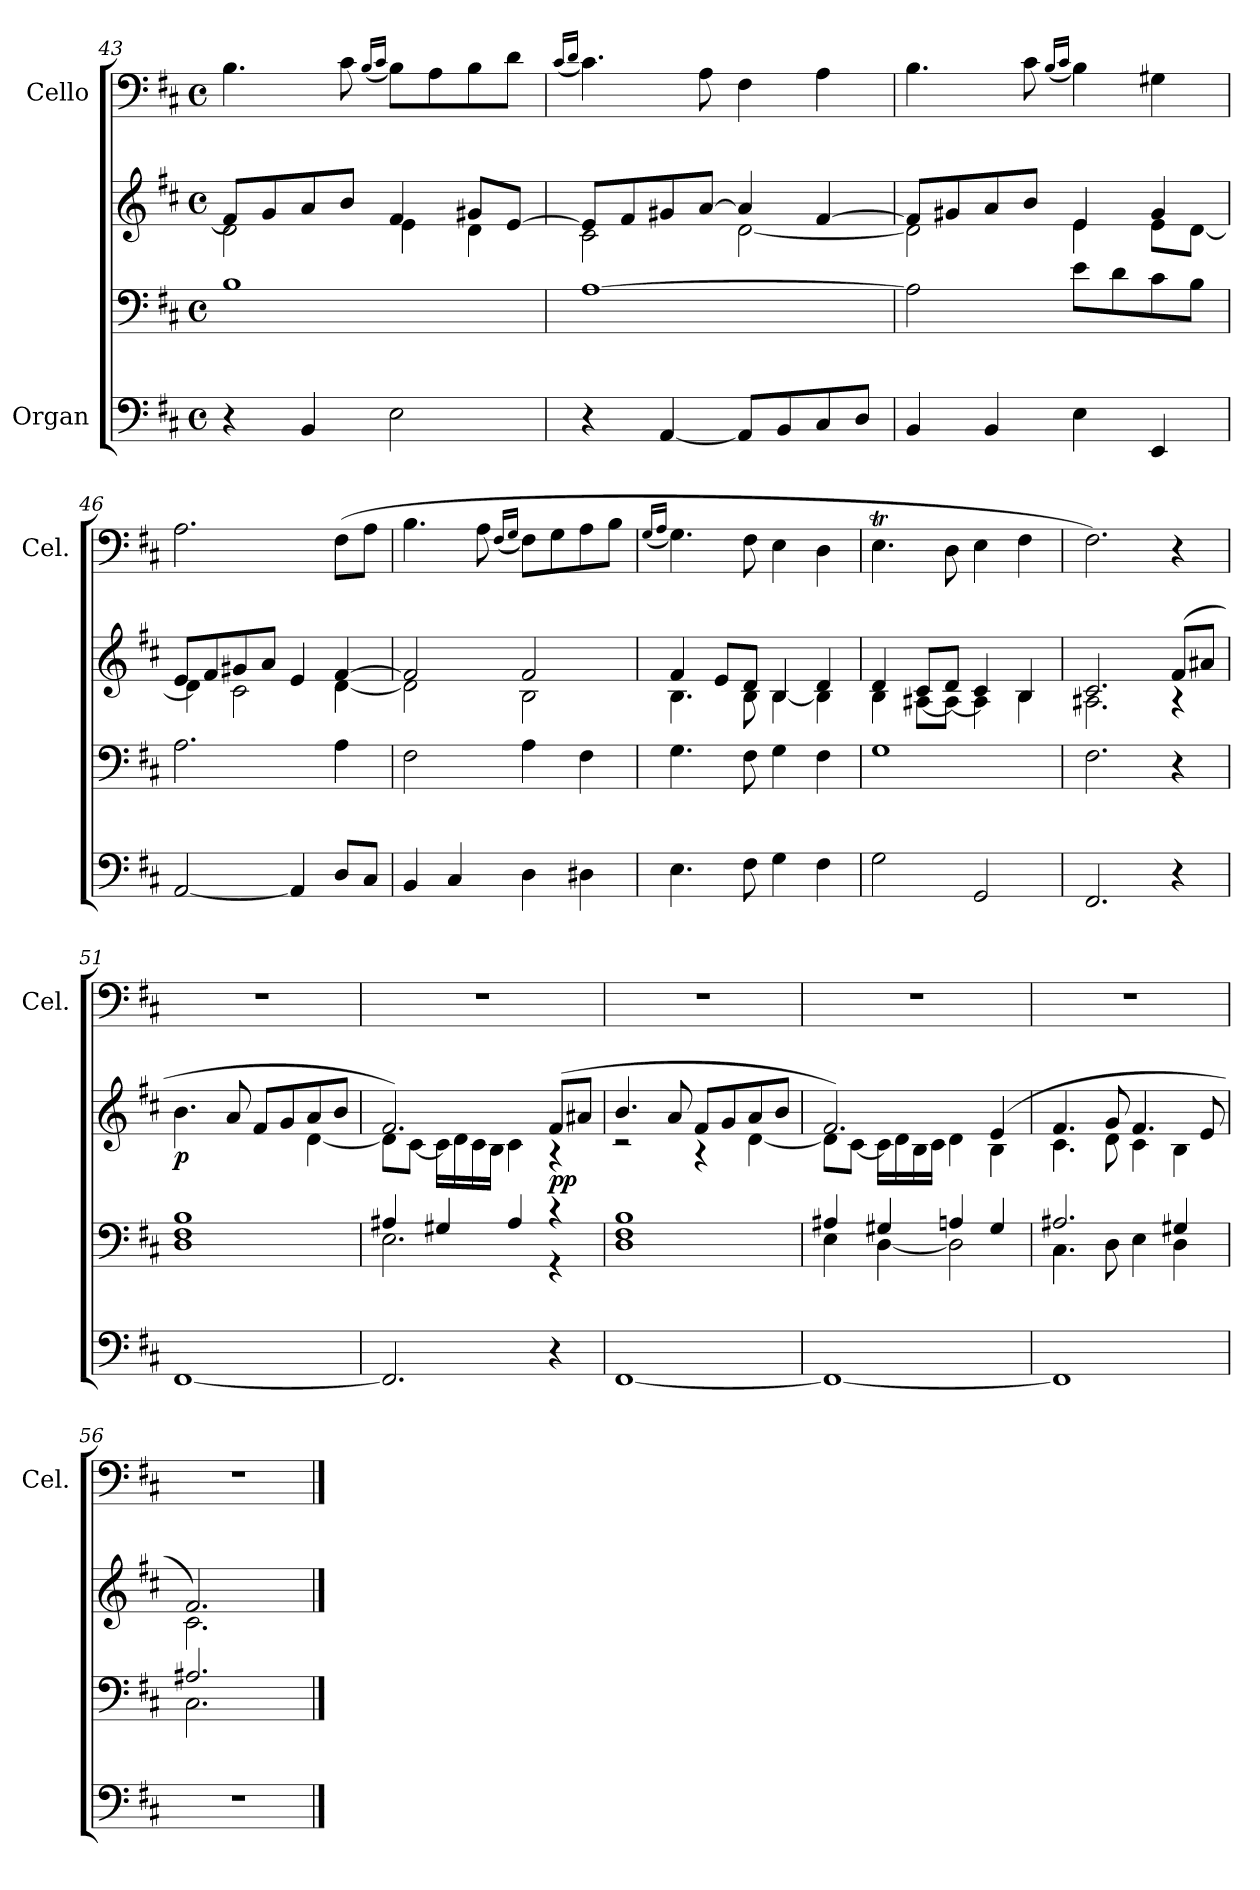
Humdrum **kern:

**kern	**kern	**kern	**dynam	**kern
*part2	*part2	*part2	*part2	*part1
*staff4	*staff3	*staff2	*staff2/3/4	*staff1
*I"Organ	*	*	*	*I"Cello
*	*	*	*	*I'Cel.
*clefF4	*clefF4	*clefG2	*	*clefF4
*k[f#c#]	*k[f#c#]	*k[f#c#]	*	*k[f#c#]
*M4/4	*M4/4	*M4/4	*	*M4/4
*met(c)	*met(c)	*met(c)	*	*met(c)
=43	=43	=43	=43	=43
*	*	*^	*	*
4r	1B	8f#/L]	2d\	.	4.B\
.	.	8g/	.	.	.
4BB/	.	8a/	.	.	.
.	.	8b/J	.	.	8c#\
.	.	.	.	.	(16qB/LL
.	.	.	.	.	16qc#/JJ
2E\	.	4f#/	4e\	.	8B\L)
.	.	.	.	.	8A\
.	.	8g#X/L	4d\	.	8B\
.	.	[8e/J	.	.	8d\J
=44	=44	=44	=44	=44	=44
.	.	.	.	.	(16qc#/LL
.	.	.	.	.	16qd/JJ
4r	[1A	8e/L]	2c#\	.	4.c#\)
.	.	8f#/	.	.	.
[4AA/	.	8g#X/	.	.	.
.	.	[8a/J	.	.	8A\
8AA/L]	.	4a/]	[2d\	.	4F#\
8BB/	.	.	.	.	.
8C#/	.	[4f#/	.	.	4A\
8D/J	.	.	.	.	.
!!LO:PB:g=z
=45	=45	=45	=45	=45	=45
4BB/	2A\]	8f#/L]	2d\]	.	4.B\
.	.	8g#X/	.	.	.
4BB/	.	8a/	.	.	.
.	.	8b/J	.	.	8c#\
.	.	.	.	.	(16qB/LL
.	.	.	.	.	16qc#/JJ
4E\	8e\L	4e/	4e\	.	4B\)
.	8d\	.	.	.	.
4EE/	8c#\	4g#/	8e\L	.	4G#X\
.	8B\J	.	[8d\J	.	.
=46	=46	=46	=46	=46	=46
[2AA/	2.A\	8e/L	4d\]	.	2.A\
.	.	8f#/	.	.	.
.	.	8g#X/	2c#\	.	.
.	.	8a/J	.	.	.
4AA/]	.	4e/	.	.	.
8D/L	4A\	[4f#/	[4d\	.	(8F#\L
8C#/J	.	.	.	.	8A\J
=47	=47	=47	=47	=47	=47
4BB/	2F#\	2f#/]	2d\]	.	4.B\
4C#/	.	.	.	.	.
.	.	.	.	.	8A\
.	.	.	.	.	(16qF#/LL
.	.	.	.	.	16qG/JJ
4D\	4A\	2f#/	2B\	.	8F#\L)
.	.	.	.	.	8G\
4D#X\	4F#\	.	.	.	8A\
.	.	.	.	.	8B\J
=48	=48	=48	=48	=48	=48
.	.	.	.	.	(16qG/LL
.	.	.	.	.	16qA/JJ
4.E\	4.G\	4f#/	4.B\	.	4.G\)
.	.	8e/L	.	.	.
8F#\	8F#\	8d/J	8B\	.	8F#\
4G\	4G\	4B/	[4B\	.	4E\
4F#\	4F#\	4d/	4B\]	.	4D\
=49	=49	=49	=49	=49	=49
2G\	1G	4d/	4B\	.	4.ET\
.	.	8c#/L	[8A#X\L	.	.
.	.	8d/J	8A#\J_	.	8D\
2GG/	.	4c#/	4A#\]	.	4E\
.	.	4B/	4B\	.	4F#\
=50	=50	=50	=50	=50	=50
2.FF#/	2.F#\	2.c#/	2.A#X\	.	2.F#\)
4r	4r	(8f#/L	4r	.	4r
.	.	8a#X/J	.	.	.
=51	=51	=51	=51	=51	=51
!	!	!	!	!LO:DY:b	!
[1FF#	1D 1F# 1B	4.b\	2.ryy	p	1r
.	.	8a/	.	.	.
.	.	8f#/L	.	.	.
.	.	8g/	.	.	.
.	.	8a/	[4d\	.	.
.	.	8b/J	.	.	.
!!LO:LB:g=z
=52	=52	=52	=52	=52	=52
*	*^	*	*	*	*
2.FF#/]	4A#X/	2.E\	2.f#/)	8d\L]	.	1r
.	.	.	.	[8c#\J	.	.
.	4G#X/	.	.	16c#\LL]	.	.
.	.	.	.	16d\	.	.
.	.	.	.	16c#\	.	.
.	.	.	.	16B\JJ	.	.
.	4A#/	.	.	4c#\	.	.
!	!	!	!	!	!LO:DY:b	!
4r	4r	4r	(8f#/L	4r	pp	.
.	.	.	8a#X/J	.	.	.
*	*v	*v	*	*	*	*
=53	=53	=53	=53	=53	=53
[1FF#	1D 1F# 1B	4.b/	2r	.	1r
.	.	8a/	.	.	.
.	.	8f#/L	4r	.	.
.	.	8g/	.	.	.
.	.	8a/	[4d\	.	.
.	.	8b/J	.	.	.
=54	=54	=54	=54	=54	=54
*	*^	*	*	*	*
1FF#_	4A#X/	4E\	2.f#/)	8d\L]	.	1r
.	.	.	.	[8c#\J	.	.
.	4G#X/	[4D\	.	16c#\LL]	.	.
.	.	.	.	16d\	.	.
.	.	.	.	16B\	.	.
.	.	.	.	16c#\JJ	.	.
.	4An/	2D\]	.	4d\	.	.
.	4G#/	.	(4e/	4B\	.	.
=55	=55	=55	=55	=55	=55	=55
1FF#]	2.A#X/	4.C#\	4.f#/	4.c#\	.	1r
.	.	8D\	8g/	8d\	.	.
.	.	4E\	4.f#/	4c#\	.	.
.	4G#X/	4D\	.	4B\	.	.
.	.	.	8e/	.	.	.
=56	=56	=56	=56	=56	=56	=56
1r	2.A#X/	2.C#\	2.f#/)	2.c#\	.	1r
.	4ryy	4ryy	4ryy	4ryy	.	.
*	*v	*v	*	*	*	*
*	*	*v	*v	*	*
==	==	==	==	==
*-	*-	*-	*-	*-
